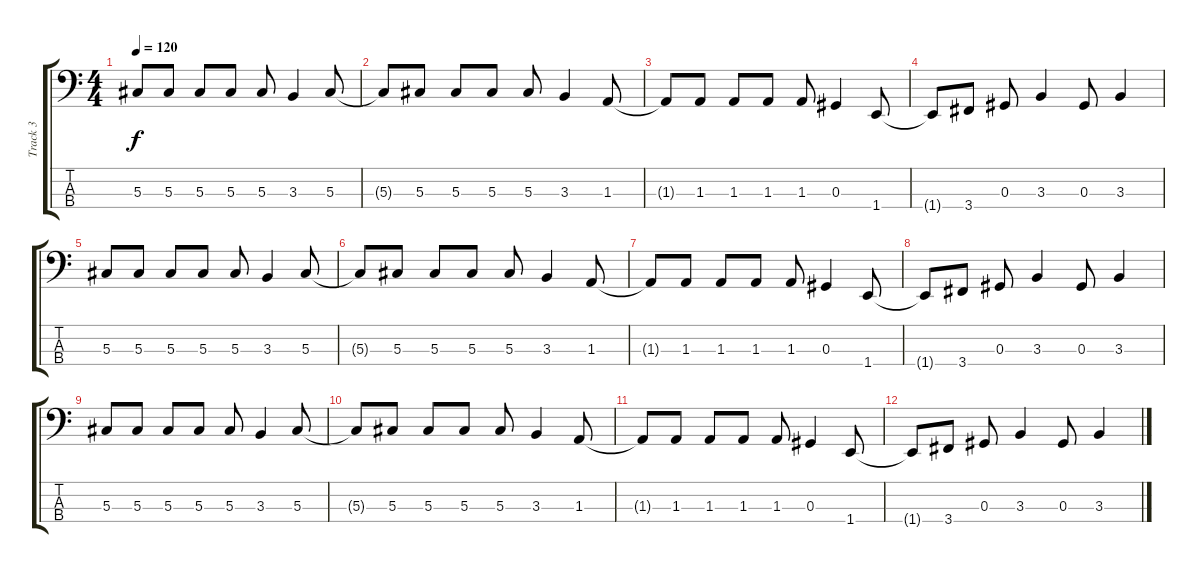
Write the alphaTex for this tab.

\track ("Track 3" "Track 3") {instrument electricbassfinger}
\staff {score tabs}
\tuning (Gb2 Db2 Ab1 Eb1) {hide}
\ts (4 4)
\tempo 120
\clef f4
\ks c
5.3.8{dy f} 5.3.8 5.3.8 5.3.8 5.3.8 3.3.4 5.3.8 |
5.3{t}.8 5.3.8 5.3.8 5.3.8 5.3.8 3.3.4 1.3.8 |
1.3{t}.8 1.3.8 1.3.8 1.3.8 1.3.8 0.3.4 1.4.8 |
1.4{t}.8 3.4.8 0.3.8 3.3.4 0.3.8 3.3.4 |
5.3.8 5.3.8 5.3.8 5.3.8 5.3.8 3.3.4 5.3.8 |
5.3{t}.8 5.3.8 5.3.8 5.3.8 5.3.8 3.3.4 1.3.8 |
1.3{t}.8 1.3.8 1.3.8 1.3.8 1.3.8 0.3.4 1.4.8 |
1.4{t}.8 3.4.8 0.3.8 3.3.4 0.3.8 3.3.4 |
5.3.8 5.3.8 5.3.8 5.3.8 5.3.8 3.3.4 5.3.8 |
5.3{t}.8 5.3.8 5.3.8 5.3.8 5.3.8 3.3.4 1.3.8 |
1.3{t}.8 1.3.8 1.3.8 1.3.8 1.3.8 0.3.4 1.4.8 |
1.4{t}.8 3.4.8 0.3.8 3.3.4 0.3.8 3.3.4
